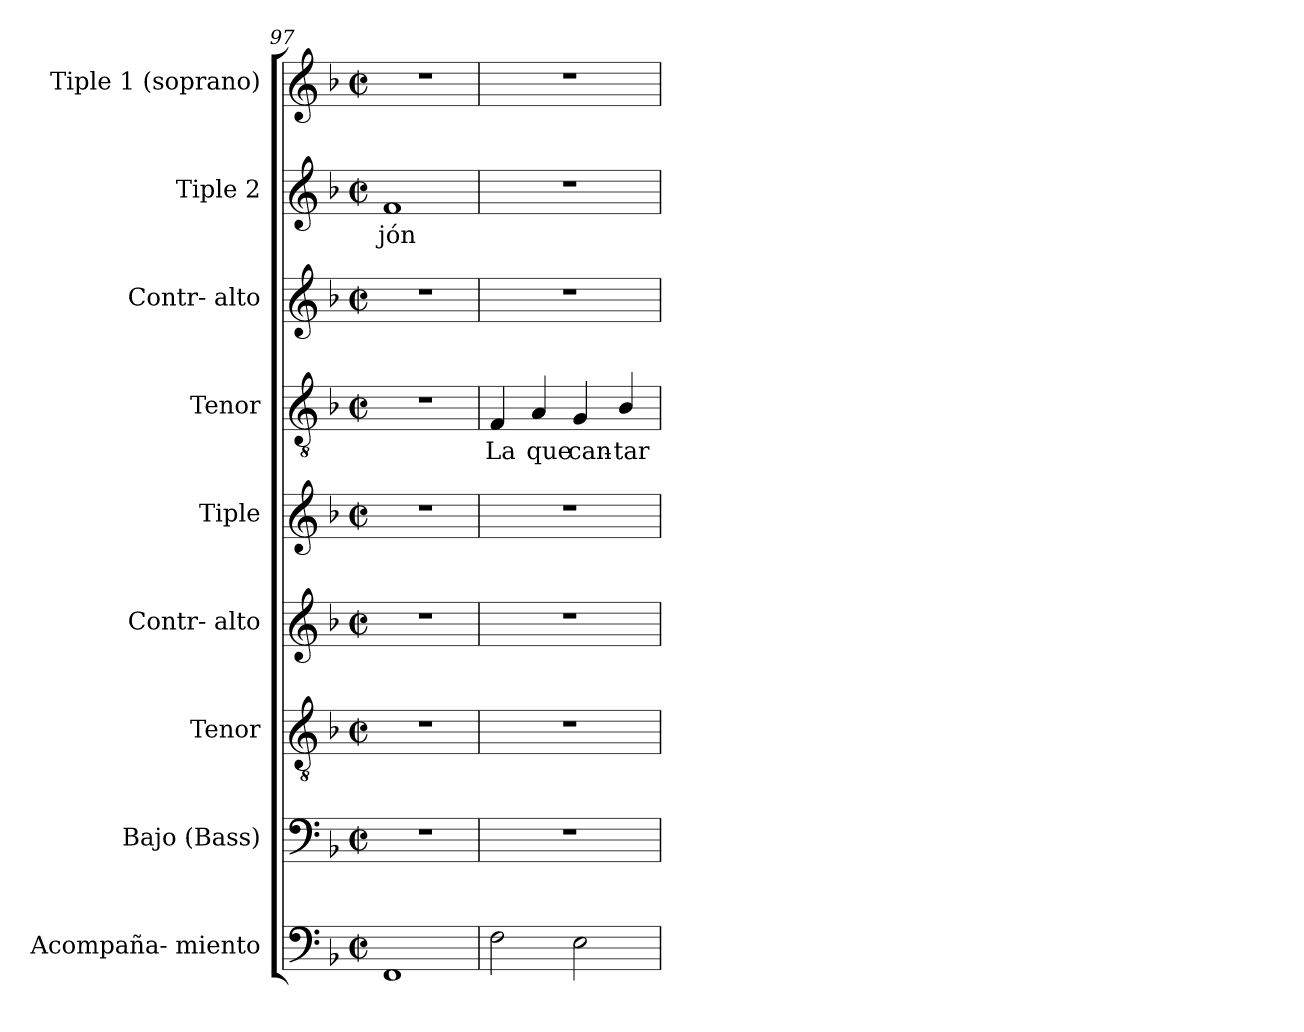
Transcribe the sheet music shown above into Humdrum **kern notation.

**kern	**kern	**kern	**kern	**kern	**kern	**text	**kern	**kern	**text	**kern
*part9	*part8	*part7	*part6	*part5	*part4	*part4	*part3	*part2	*part2	*part1
*staff9	*staff8	*staff7	*staff6	*staff5	*staff4	*staff4	*staff3	*staff2	*staff2	*staff1
*I"Acompaña- miento	*I"Bajo (Bass)	*I"Tenor	*I"Contr- alto	*I"Tiple	*I"Tenor	*	*I"Contr- alto	*I"Tiple 2	*	*I"Tiple 1 (soprano)
*	*I'B.	*I'T.	*I'A.	*	*I'T.	*	*I'A.	*	*	*I'S.
*clefF4	*clefF4	*clefGv2	*clefG2	*clefG2	*clefGv2	*	*clefG2	*clefG2	*	*clefG2
*	*	*ITrd7c12	*	*	*ITrd7c12	*	*	*	*	*
*k[b-]	*k[b-]	*k[b-]	*k[b-]	*k[b-]	*k[b-]	*	*k[b-]	*k[b-]	*	*k[b-]
*F:	*F:	*F:	*F:	*F:	*F:	*	*F:	*F:	*	*F:
*M2/2	*M2/2	*M2/2	*M2/2	*M2/2	*M2/2	*	*M2/2	*M2/2	*	*M2/2
*met(c|)	*met(c|)	*met(c|)	*met(c|)	*met(c|)	*met(c|)	*	*met(c|)	*met(c|)	*	*met(c|)
=97	=97	=97	=97	=97	=97	=97	=97	=97	=97	=97
!	!	!	!	!	!	!	!	!	!LO:LY:b:color=#000000	!
1FFi	1r	1r	1r	1r	1r	.	1r	1fi	-jón	1r
!!LO:LB:g=z
=98	=98	=98	=98	=98	=98	=98	=98	=98	=98	=98
!	!	!	!	!	!	!LO:LY:b:color=#000000	!	!	!	!
2Fi\	1r	1r	1r	1r	4FFi/	La	1r	1r	.	1r
!	!	!	!	!	!	!LO:LY:b:color=#000000	!	!	!	!
.	.	.	.	.	4AAi/	que	.	.	.	.
!	!	!	!	!	!	!LO:LY:b:color=#000000	!	!	!	!
2Ei\	.	.	.	.	4GGi/	can-	.	.	.	.
!	!	!	!	!	!	!LO:LY:b:color=#000000	!	!	!	!
.	.	.	.	.	4BB-i/	-tar	.	.	.	.
=	=	=	=	=	=	=	=	=	=	=
*-	*-	*-	*-	*-	*-	*-	*-	*-	*-	*-
